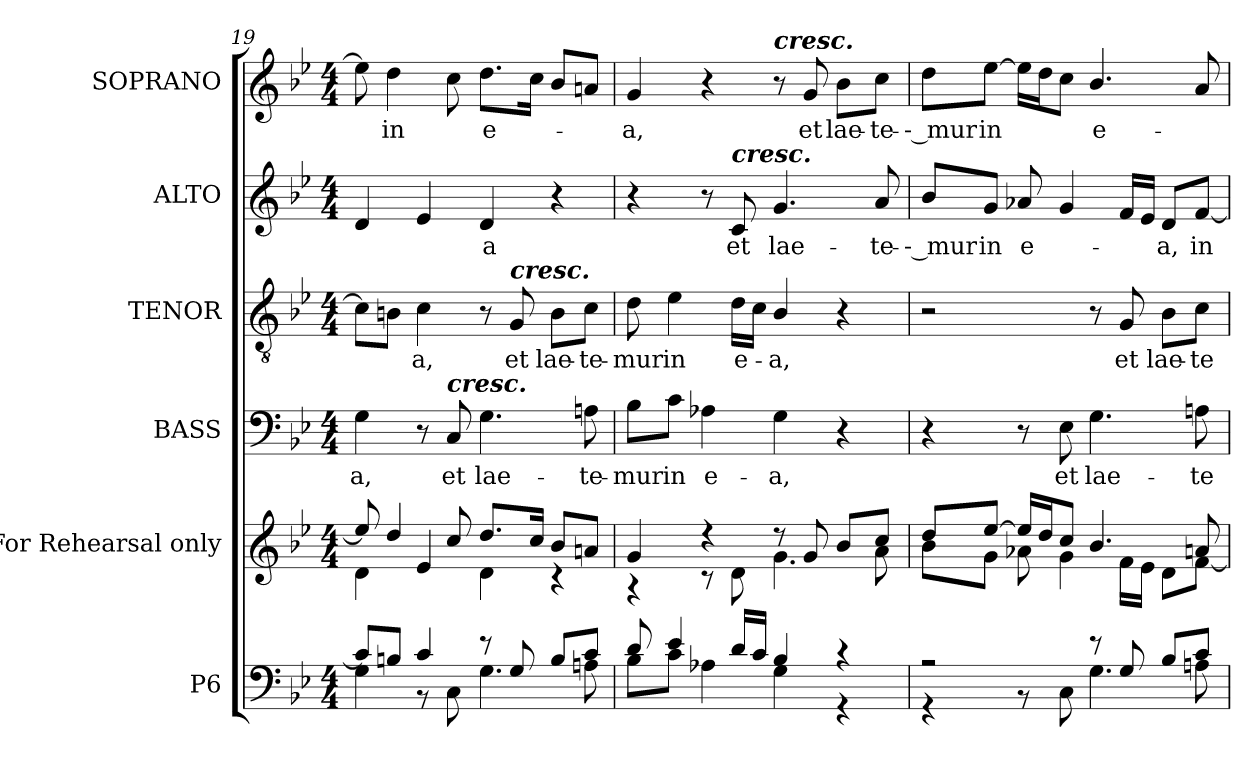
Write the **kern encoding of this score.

**kern	**kern	**kern	**text	**kern	**text	**kern	**text	**kern	**text
*part6	*part5	*part4	*part4	*part3	*part3	*part2	*part2	*part1	*part1
*staff6	*staff5	*staff4	*staff4	*staff3	*staff3	*staff2	*staff2	*staff1	*staff1
*I"P6	*I"For Rehearsal  only	*I"BASS	*	*I"TENOR	*	*I"ALTO	*	*I"SOPRANO	*
*	*	*I'B.	*	*I'T.	*	*I'A.	*	*I'S.	*
*clefF4	*clefG2	*clefF4	*	*clefGv2	*	*clefG2	*	*clefG2	*
*	*	*	*	*ITrd7c12	*	*	*	*	*
*k[b-e-]	*k[b-e-]	*k[b-e-]	*	*k[b-e-]	*	*k[b-e-]	*	*k[b-e-]	*
*B-:	*B-:	*B-:	*	*B-:	*	*B-:	*	*B-:	*
*M4/4	*M4/4	*M4/4	*	*M4/4	*	*M4/4	*	*M4/4	*
=19	=19	=19	=19	=19	=19	=19	=19	=19	=19
*^	*^	*	*	*	*	*	*	*	*
!	!	!	!	!	!LO:LY:b:color=#000000	!	!	!	!	!	!
8ci/L]	4Gi\	8ee-i/]	4di\	4Gi\	-a,	8Ci\L]	.	4di/	.	8ee-i\]	.
!	!	!	!	!	!	!	!	!	!	!	!LO:LY:b:color=#000000
8Bni/J	.	4ddi/	.	.	.	8BBni\J	.	.	.	4ddi\	in
!	!	!	!	!	!	!	!LO:LY:b:color=#000000	!	!	!	!
4ci/	8r	.	4e-i/	8r	.	4Ci\	-a,	4e-i/	.	.	.
!	!	!	!	!LO:TX:a:Bi:t=cresc.	!	!	!	!	!	!	!
!	!	!	!	!	!LO:LY:b:color=#000000	!	!	!	!	!	!
.	8Ci\	8cci/	.	8Ci/	et	.	.	.	.	8cci\	.
!	!	!	!	!	!LO:LY:b:color=#000000	!	!	!	!	!	!
!	!	!	!	!	!	!	!	!	!LO:LY:b:color=#000000	!	!
!	!	!	!	!	!	!	!	!	!	!	!LO:LY:b:color=#000000
8r	4.Gi\	8.ddi/L	4di\	4.Gi\	lae-	8r	.	4di/	-a	8.ddi\L	e-
!	!	!	!	!	!	!LO:TX:a:Bi:t=cresc.	!	!	!	!	!
!	!	!	!	!	!	!	!LO:LY:b:color=#000000	!	!	!	!
8Gi/	.	.	.	.	.	8GGi/	et	.	.	.	.
.	.	16cci/Jk	.	.	.	.	.	.	.	16cci\Jk	.
!	!	!	!	!	!	!	!LO:LY:b:color=#000000	!	!	!	!
8Bi/L	.	8b-i/L	4r	.	.	8BBi\L	lae-	4r	.	8b-i/L	.
!	!	!	!	!	!LO:LY:b:color=#000000	!	!	!	!	!	!
!	!	!	!	!	!	!	!LO:LY:b:color=#000000	!	!	!	!
8ci/J	8Ani\	8ani/J	.	8Ani\	-te-	8Ci\J	-te-	.	.	8ani/J	.
=20	=20	=20	=20	=20	=20	=20	=20	=20	=20	=20	=20
!	!	!	!	!	!LO:LY:b:color=#000000	!	!	!	!	!	!
!	!	!	!	!	!	!	!LO:LY:b:color=#000000	!	!	!	!
!	!	!	!	!	!	!	!	!	!	!	!LO:LY:b:color=#000000
8di/	8B-i\L	4gi/	4r	8B-i\L	-mur	8Di\	-mur	4r	.	4gi/	-a,
!	!	!	!	!	!LO:LY:b:color=#000000	!	!	!	!	!	!
!	!	!	!	!	!	!	!LO:LY:b:color=#000000	!	!	!	!
4e-i/	8ci\J	.	.	8ci\J	in	4E-i\	in	.	.	.	.
!	!	!	!	!	!LO:LY:b:color=#000000	!	!	!	!	!	!
.	4A-Xi\	4r	8r	4A-Xi\	e-	.	.	8r	.	4r	.
!	!	!	!	!	!	!	!LO:LY:b:color=#000000	!	!	!	!
!	!	!	!	!	!	!	!	!LO:TX:a:Bi:t=cresc.	!	!	!
!	!	!	!	!	!	!	!	!	!LO:LY:b:color=#000000	!	!
16di/LL	.	.	8di\	.	.	16Di\LL	e-	8ci/	et	.	.
16ci/JJ	.	.	.	.	.	16Ci\JJ	.	.	.	.	.
!	!	!	!	!	!LO:LY:b:color=#000000	!	!	!	!	!	!
!	!	!	!	!	!	!	!LO:LY:b:color=#000000	!	!	!	!
!	!	!	!	!	!	!	!	!	!	!LO:TX:a:Bi:t=cresc.	!
!	!	!	!	!	!	!	!	!	!LO:LY:b:color=#000000	!	!
4B-i/	4Gi\	8r	4.gi\	4Gi\	-a,	4BB-i/	-a,	4.gi/	lae-	8r	.
!	!	!	!	!	!	!	!	!	!	!	!LO:LY:b:color=#000000
.	.	8gi/	.	.	.	.	.	.	.	8gi/	et
!	!	!	!	!	!	!	!	!	!	!	!LO:LY:b:color=#000000
4r	4r	8b-i/L	.	4r	.	4r	.	.	.	8b-i\L	lae-
!	!	!	!	!	!	!	!	!	!LO:LY:b:color=#000000	!	!
!	!	!	!	!	!	!	!	!	!	!	!LO:LY:b:color=#000000
.	.	8cci/J	8ai\	.	.	.	.	8ai/	-te-	8cci\J	-te-
!!LO:LB:g=z
=21	=21	=21	=21	=21	=21	=21	=21	=21	=21	=21	=21
!	!	!	!	!	!	!	!	!	!LO:LY:b:color=#000000	!	!
!	!	!	!	!	!	!	!	!	!	!	!LO:LY:b:color=#000000
2r	4r	8ddi/L	8b-i\L	4r	.	2r	.	8b-i/L	-- mur	8ddi\L	-- mur
!	!	!	!	!	!	!	!	!	!LO:LY:b:color=#000000	!	!
!	!	!	!	!	!	!	!	!	!	!	!LO:LY:b:color=#000000
.	.	[8ee-i/J	8gi\J	.	.	.	.	8gi/J	in	[8ee-i\J	in
!	!	!	!	!	!	!	!	!	!LO:LY:b:color=#000000	!	!
.	8r	16ee-i/LL]	8a-Xi\	8r	.	.	.	8a-Xi/	e-	16ee-i\LL]	.
.	.	16ddi/J	.	.	.	.	.	.	.	16ddi\J	.
!	!	!	!	!	!LO:LY:b:color=#000000	!	!	!	!	!	!
.	8Ci\	8cci/J	4gi\	8E-i\	et	.	.	4gi/	.	8cci\J	.
!	!	!	!	!	!LO:LY:b:color=#000000	!	!	!	!	!	!
!	!	!	!	!	!	!	!	!	!	!	!LO:LY:b:color=#000000
8r	4.Gi\	4.b-i/	.	4.Gi\	lae-	8r	.	.	.	4.b-i/	e-
!	!	!	!	!	!	!	!LO:LY:b:color=#000000	!	!	!	!
8Gi/	.	.	16fi\LL	.	.	8GGi/	et	16fi/LL	.	.	.
.	.	.	16e-i\JJ	.	.	.	.	16e-i/JJ	.	.	.
!	!	!	!	!	!	!	!LO:LY:b:color=#000000	!	!	!	!
!	!	!	!	!	!	!	!	!	!LO:LY:b:color=#000000	!	!
8B-i/L	.	.	8di\L	.	.	8BB-i\L	lae-	8di/L	-a,	.	.
!	!	!	!	!	!LO:LY:b:color=#000000	!	!	!	!	!	!
!	!	!	!	!	!	!	!LO:LY:b:color=#000000	!	!	!	!
!	!	!	!	!	!	!	!	!	!LO:LY:b:color=#000000	!	!
8ci/J	8Ani\	8ani/	[8fi\J	8Ani\	-te-	8Ci\J	-te-	[8fi/J	in	8ai/	.
*v	*v	*	*	*	*	*	*	*	*	*	*
*	*v	*v	*	*	*	*	*	*	*	*
=	=	=	=	=	=	=	=	=	=
*-	*-	*-	*-	*-	*-	*-	*-	*-	*-
